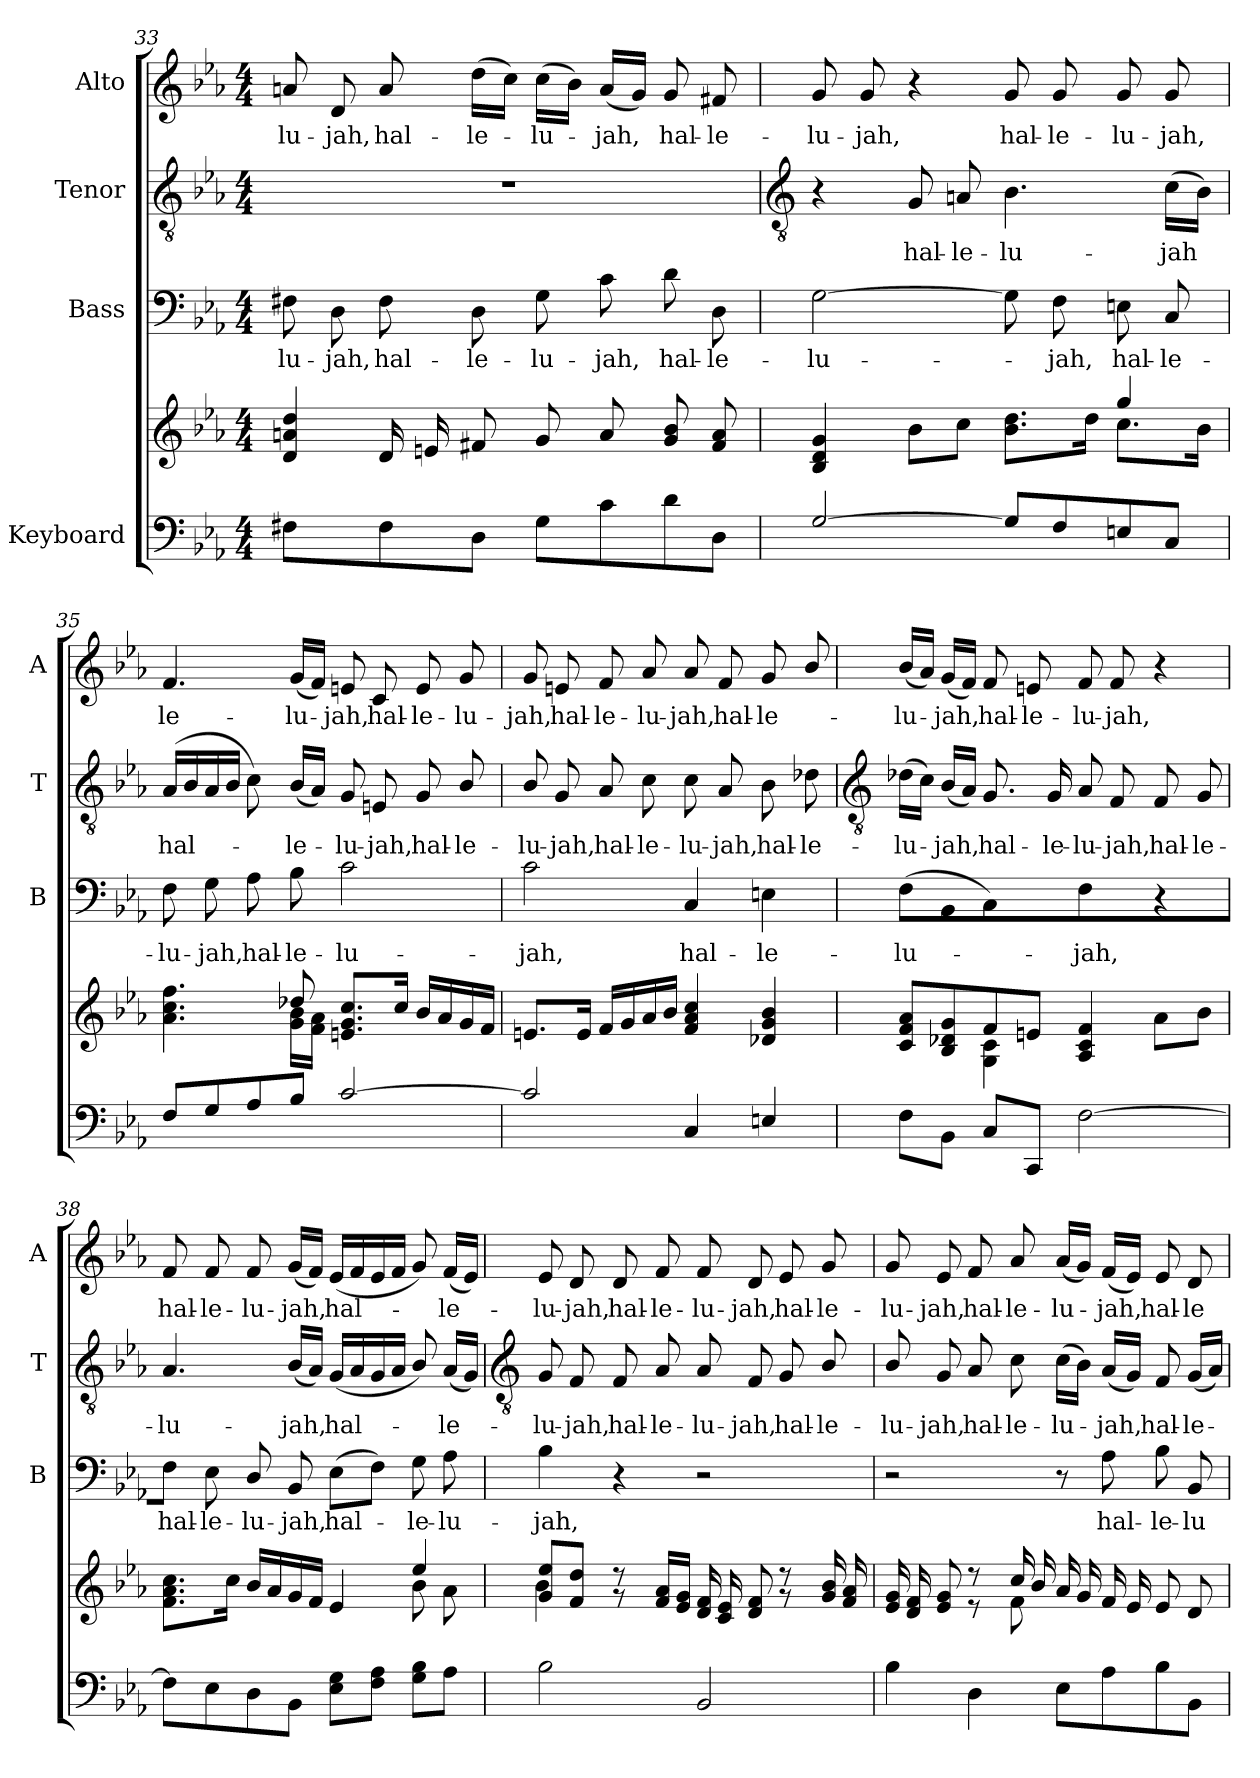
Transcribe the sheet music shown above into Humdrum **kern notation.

**kern	**kern	**kern	**text	**kern	**text	**kern	**text
*part4	*part4	*part3	*part3	*part2	*part2	*part1	*part1
*staff5	*staff4	*staff3	*staff3	*staff2	*staff2	*staff1	*staff1
*I"Keyboard	*	*I"Bass	*	*I"Tenor	*	*I"Alto	*
*	*	*I'B	*	*I'T	*	*I'A	*
*clefF4	*clefG2	*clefF4	*	*clefGv2	*	*clefG2	*
*k[b-e-a-]	*k[b-e-a-]	*k[b-e-a-]	*	*k[b-e-a-]	*	*k[b-e-a-]	*
*E-:	*E-:	*E-:	*	*E-:	*	*E-:	*
*M4/4	*M4/4	*M4/4	*	*M4/4	*	*M4/4	*
=33	=33	=33	=33	=33	=33	=33	=33
!	!	!	!LO:LY:b	!	!	!	!LO:LY:b
4F#X	4d 4an 4dd	8F#X	-lu-	1r	.	8an	-lu-
!	!	!	!LO:LY:b	!	!	!	!LO:LY:b
.	.	8D	-jah,	.	.	8d	-jah,
!	!	!	!LO:LY:b	!	!	!	!LO:LY:b
8F#	16dLL	8F#	hal-	.	.	8a	hal-
.	16en	.	.	.	.	.	.
!	!	!	!LO:LY:b	!	!	!	!LO:LY:b
8DJ	8f#XJ	8D	-le-	.	.	(>16ddLL	-le-
.	.	.	.	.	.	16ccJJ)	.
!	!	!	!LO:LY:b	!	!	!	!LO:LY:b
8GL	8gL	8G	-lu-	.	.	(>16ccLL	lu-
.	.	.	.	.	.	16b-JJ)	.
!	!	!	!LO:LY:b	!	!	!	!LO:LY:b
8c	8a	8c	-jah,	.	.	(<16aLL	jah,
.	.	.	.	.	.	16gJJ)	.
!	!	!	!LO:LY:b	!	!	!	!LO:LY:b
8d	8g 8b-	8d	hal-	.	.	8g	hal-
!	!	!	!LO:LY:b	!	!	!	!LO:LY:b
8DJ	8f# 8a	8D	-le-	.	.	8f#X	-le-
!!LO:LB:g=z
=34	=34	=34	=34	=34	=34	=34	=34
*	*	*	*	*clefGv2	*	*	*
*^	*^	*	*	*	*	*	*
!	!	!	!	!	!LO:LY:b	!	!	!	!LO:LY:b
[2G	1ryy	4B-/ 4d/ 4g/	4ryy	[2G	lu-	4r	.	8g	lu-
!	!	!	!	!	!	!	!	!	!LO:LY:b
.	.	.	.	.	.	.	.	8g	-jah,
!	!	!	!	!	!	!	!LO:LY:b	!	!
.	.	4ryy	8b-\L	.	.	8G	hal-	4r	.
!	!	!	!	!	!	!	!LO:LY:b	!	!
.	.	.	8cc\J	.	.	8An	-le-	.	.
!	!	!	!	!	!	!	!LO:LY:b	!	!LO:LY:b
8GL]	.	4ryy	8.b-\ 8.dd\L	8G]	.	4.B-	-lu-	8g	hal-
!	!	!	!	!	!LO:LY:b	!	!	!	!LO:LY:b
8F	.	.	.	8F	jah,	.	.	8g	-le-
.	.	.	16dd\J	.	.	.	.	.	.
!	!	!	!	!	!LO:LY:b	!	!	!	!LO:LY:b
8En	.	4gg/	8.cc\L	8En	hal-	.	.	8g	-lu-
!	!	!	!	!	!LO:LY:b	!	!LO:LY:b	!	!LO:LY:b
8CJ	.	.	.	8C	-le-	(>16cLL	-jah	8g	-jah,
.	.	.	16b-\J	.	.	16B-JJ)	.	.	.
=35	=35	=35	=35	=35	=35	=35	=35	=35	=35
!	!	!	!	!	!LO:LY:b	!	!LO:LY:b	!	!LO:LY:b
8FL	1ryy	4ryy	4.a-\ 4.cc\ 4.ff\	8F	-lu-	(<16A-LL	hal-	4.f	le-
.	.	.	.	.	.	16B-	.	.	.
!	!	!	!	!	!LO:LY:b	!	!	!	!
8G	.	.	.	8G	-jah,	16A-	.	.	.
.	.	.	.	.	.	16B-JJ	.	.	.
!	!	!	!	!	!LO:LY:b	!	!	!	!
8A-	.	8ryy	.	8A-	hal-	8c)	.	.	.
!	!	!	!	!	!LO:LY:b	!	!LO:LY:b	!	!LO:LY:b
8B-J	.	8dd-X/	16g\ 16b-\LL	8B-	-le-	(<16B-LL	le-	(<16gLL	-lu-
.	.	.	16f\ 16a-\JJ	.	.	16A-JJ)	.	16fJJ)	.
!	!	!	!	!	!LO:LY:b	!	!LO:LY:b	!	!LO:LY:b
[2c	.	8.en/ 8.g/ 8.cc/L	2ryy	2c	-lu-	8G	lu-	8en	jah,
!	!	!	!	!	!	!	!LO:LY:b	!	!LO:LY:b
.	.	.	.	.	.	8En	-jah,	8c	hal-
.	.	16cc/J	.	.	.	.	.	.	.
!	!	!	!	!	!	!	!LO:LY:b	!	!LO:LY:b
.	.	16b-/LL	.	.	.	8G	hal-	8e	-le-
.	.	16a-/	.	.	.	.	.	.	.
!	!	!	!	!	!	!	!LO:LY:b	!	!LO:LY:b
.	.	16g/	.	.	.	8B-/	-le-	8g	-lu-
.	.	16f/JJ	.	.	.	.	.	.	.
=36	=36	=36	=36	=36	=36	=36	=36	=36	=36
!	!	!	!	!	!LO:LY:b	!	!LO:LY:b	!	!LO:LY:b
2c]	1ryy	8.en/L	1ryy	2c	-jah,	8B-/	-lu-	8g	-jah,
!	!	!	!	!	!	!	!LO:LY:b	!	!LO:LY:b
.	.	.	.	.	.	8G	-jah,	8en	hal-
.	.	16e/J	.	.	.	.	.	.	.
!	!	!	!	!	!	!	!LO:LY:b	!	!LO:LY:b
.	.	16f/LL	.	.	.	8A-	hal-	8f	-le-
.	.	16g/	.	.	.	.	.	.	.
!	!	!	!	!	!	!	!LO:LY:b	!	!LO:LY:b
.	.	16a-/	.	.	.	8c	-le-	8a-	-lu-
.	.	16b-/JJ	.	.	.	.	.	.	.
!	!	!	!	!	!LO:LY:b	!	!LO:LY:b	!	!LO:LY:b
4C	.	4f/ 4a-/ 4cc/	.	4C	hal-	8c	-lu-	8a-	-jah,
!	!	!	!	!	!	!	!LO:LY:b	!	!LO:LY:b
.	.	.	.	.	.	8A-	-jah,	8f	hal-
!	!	!	!	!	!LO:LY:b	!	!LO:LY:b	!	!LO:LY:b
4En	.	4d-X/ 4g/ 4b-/	.	4En	-le-	8B-	hal-	8g	-le-
!	!	!	!	!	!	!	!LO:LY:b	!	!
.	.	.	.	.	.	8d-X	-le-	8b-/	.
*v	*v	*	*	*	*	*	*	*	*
!!LO:LB:g=z
=37	=37	=37	=37	=37	=37	=37	=37	=37
*	*	*	*	*	*clefGv2	*	*	*
!	!	!	!	!LO:LY:b	!	!LO:LY:b	!	!LO:LY:b
8FL	8c/ 8f/ 8a-/L	4ryy	(>8FL	lu-	(>16d-XLL	-lu-	(<16b-LL	-lu-
.	.	.	.	.	16cJJ)	.	16a-JJ)	.
!	!	!	!	!	!	!LO:LY:b	!	!LO:LY:b
8BB-J	8B-/ 8d-X/ 8g/	.	8BB-	.	(<16B-LL	jah,	(<16gLL	jah,
.	.	.	.	.	16A-JJ)	.	16fJJ)	.
!	!	!	!	!	!	!LO:LY:b	!	!LO:LY:b
8CL	8f/	4G\ 4c\	4C)	.	8.G	hal-	8f	hal-
!	!	!	!	!	!	!	!	!LO:LY:b
8CCJ	8en/J	.	.	.	.	.	8en	-le-
!	!	!	!	!	!	!LO:LY:b	!	!
.	.	.	.	.	16G	-le-	.	.
!	!	!	!	!LO:LY:b	!	!LO:LY:b	!	!LO:LY:b
[2F	4A-/ 4c/ 4f/	4ryy	4F	jah,	8A-	-lu-	8f	-lu-
!	!	!	!	!	!	!LO:LY:b	!	!LO:LY:b
.	.	.	.	.	8F	-jah,	8f	-jah,
!	!	!	!	!	!	!LO:LY:b	!	!
.	4ryy	8a-\L	4r	.	8F	hal-	4r	.
!	!	!	!	!	!	!LO:LY:b	!	!
.	.	8b-\J	.	.	8G	-le-	.	.
=38	=38	=38	=38	=38	=38	=38	=38	=38
!	!	!	!	!LO:LY:b	!	!LO:LY:b	!	!LO:LY:b
8F]	4ryy	8.f\ 8.a-\ 8.cc\L	8FJ	hal-	4.A-	-lu-	8f	hal-
!	!	!	!	!LO:LY:b	!	!	!	!LO:LY:b
8E-	.	.	8E-	-le-	.	.	8f	-le-
.	.	16cc\J	.	.	.	.	.	.
!	!	!	!	!LO:LY:b	!	!	!	!LO:LY:b
8D	16b-/LL	2ryy	8D/	-lu-	.	.	8f	-lu-
.	16a-/	.	.	.	.	.	.	.
!	!	!	!	!LO:LY:b	!	!LO:LY:b	!	!LO:LY:b
8BB-J	16g/	.	8BB-	-jah,	(<16B-LL	-jah,	(<16gLL	-jah,
.	16f/JJ	.	.	.	16A-JJ)	.	16fJJ)	.
!	!	!	!	!LO:LY:b	!	!LO:LY:b	!	!LO:LY:b
8E- 8GL	4e-/	.	(>8E-L	hal-	(<16GLL	hal-	(<16e-LL	hal-
.	.	.	.	.	16A-	.	16f	.
8F 8A-J	.	.	8FJ)	.	16G	.	16e-	.
.	.	.	.	.	16A-JJ	.	16fJJ	.
!	!	!	!	!LO:LY:b	!	!	!	!
8G 8B-L	4ee-/	8b-\L	8G	le-	8B-/)	.	8g)	.
!	!	!	!	!LO:LY:b	!	!LO:LY:b	!	!LO:LY:b
8A-J	.	8a-\	8A-	-lu-	(<16A-LL	le-	(<16fLL	le-
.	.	.	.	.	16GJJ)	.	16e-JJ)	.
!!LO:LB:g=z
=39	=39	=39	=39	=39	=39	=39	=39	=39
*	*	*	*	*	*clefGv2	*	*	*
!	!	!	!	!LO:LY:b	!	!LO:LY:b	!	!LO:LY:b
2B-	8g/ 8ee-/L	4b-\	4B-	-jah,	8G	lu-	8e-	lu-
!	!	!	!	!	!	!LO:LY:b	!	!LO:LY:b
.	8f/ 8dd/J	.	.	.	8F	-jah,	8d	-jah,
!	!	!	!	!	!	!LO:LY:b	!	!LO:LY:b
.	8r	8r	4r	.	8F	hal-	8d	hal-
!	!	!	!	!	!	!LO:LY:b	!	!LO:LY:b
.	16f/ 16a-/LL	8ryy	.	.	8A-	-le-	8f	-le-
.	16e-/ 16g/JJ	.	.	.	.	.	.	.
!	!	!	!	!	!	!LO:LY:b	!	!LO:LY:b
2BB-	16d/ 16f/LL	4ryy	2r	.	8A-	-lu-	8f	-lu-
.	16c/ 16e-/	.	.	.	.	.	.	.
!	!	!	!	!	!	!LO:LY:b	!	!LO:LY:b
.	8d/ 8f/J	.	.	.	8F	-jah,	8d	-jah,
!	!	!	!	!	!	!LO:LY:b	!	!LO:LY:b
.	8r	8r	.	.	8G	hal-	8e-	hal-
!	!	!	!	!	!	!LO:LY:b	!	!LO:LY:b
.	16g/ 16b-/LL	8ryy	.	.	8B-/	-le-	8g	-le-
.	16f/ 16a-/JJ	.	.	.	.	.	.	.
=40	=40	=40	=40	=40	=40	=40	=40	=40
!	!	!	!	!	!	!LO:LY:b	!	!LO:LY:b
4B-	16e-/ 16g/LL	4ryy	2r	.	8B-/	lu-	8g	-lu-
.	16d/ 16f/	.	.	.	.	.	.	.
!	!	!	!	!	!	!LO:LY:b	!	!LO:LY:b
.	8e-/ 8g/J	.	.	.	8G	-jah,	8e-	-jah,
!	!	!	!	!	!	!LO:LY:b	!	!LO:LY:b
4D	8r	8r	.	.	8A-	hal-	8f	hal-
!	!	!	!	!	!	!LO:LY:b	!	!LO:LY:b
.	16cc/LL	8f\	.	.	8c	-le-	8a-	-le-
.	16b-/JJ	.	.	.	.	.	.	.
!	!	!	!	!	!	!LO:LY:b	!	!LO:LY:b
8E-L	16a-/LL	2ryy	8r	.	(>16cLL	-lu-	(<16a-LL	-lu-
.	16g/	.	.	.	16B-JJ)	.	16gJJ)	.
!	!	!	!	!LO:LY:b	!	!LO:LY:b	!	!LO:LY:b
8A-	16f/	.	8A-	hal-	(<16A-LL	jah,	(<16fLL	jah,
.	16e-/JJ	.	.	.	16GJJ)	.	16e-JJ)	.
!	!	!	!	!LO:LY:b	!	!LO:LY:b	!	!LO:LY:b
8B-	8e-/L	.	8B-	-le-	8F	hal-	8e-	hal-
!	!	!	!	!LO:LY:b	!	!LO:LY:b	!	!LO:LY:b
8BB-J	8d/J	.	8BB-	-lu-	(<16GLL	-le-	8d	-le-
.	.	.	.	.	16A-JJ)	.	.	.
*	*v	*v	*	*	*	*	*	*
=	=	=	=	=	=	=	=
*-	*-	*-	*-	*-	*-	*-	*-
